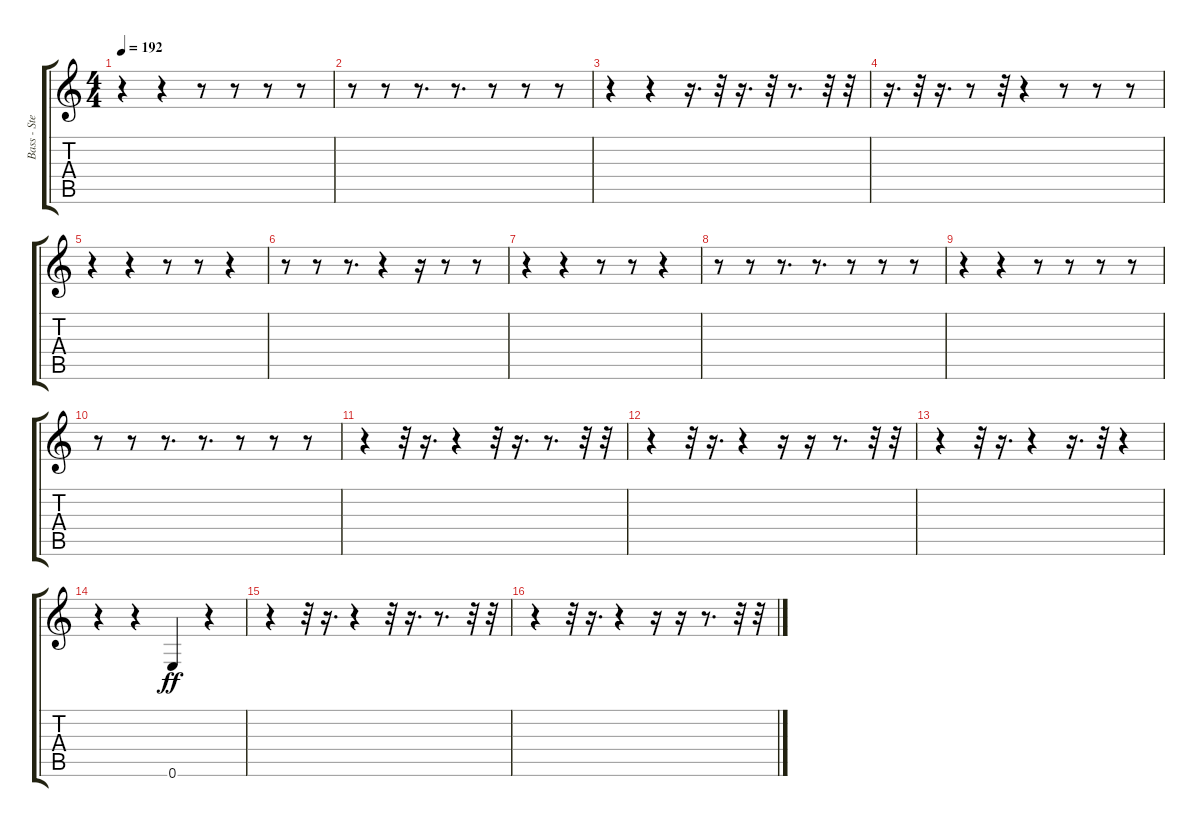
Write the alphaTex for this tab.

\track ("Bass - Ste" "Bass - Ste") {instrument electricbassfinger}
\staff {score tabs}
\tuning (E4 B3 G3 D3 A2 E2) {hide}
\ts (4 4)
\tempo 192
\clef g2
\ks c
r.4{dy ff} r.4 r.8 r.8 r.8 r.8 |
r.8 r.8 r.8{d} r.8{d} r.8 r.8 r.8 |
r.4 r.4 r.16{d} r.32 r.16{d} r.32 r.8{d} r.32 r.32 |
r.16{d} r.32 r.16{d} r.8 r.32 r.4 r.8 r.8 r.8 |
r.4 r.4 r.8 r.8 r.4 |
r.8 r.8 r.8{d} r.4 r.16 r.8 r.8 |
r.4 r.4 r.8 r.8 r.4 |
r.8 r.8 r.8{d} r.8{d} r.8 r.8 r.8 |
r.4 r.4 r.8 r.8 r.8 r.8 |
r.8 r.8 r.8{d} r.8{d} r.8 r.8 r.8 |
r.4 r.32 r.16{d} r.4 r.32 r.16{d} r.8{d} r.32 r.32 |
r.4 r.32 r.16{d} r.4 r.16 r.16 r.8{d} r.32 r.32 |
r.4 r.32 r.16{d} r.4 r.16{d} r.32 r.4 |
r.4 r.4 0.6.4 r.4 |
r.4 r.32 r.16{d} r.4 r.32 r.16{d} r.8{d} r.32 r.32 |
r.4 r.32 r.16{d} r.4 r.16 r.16 r.8{d} r.32 r.32
